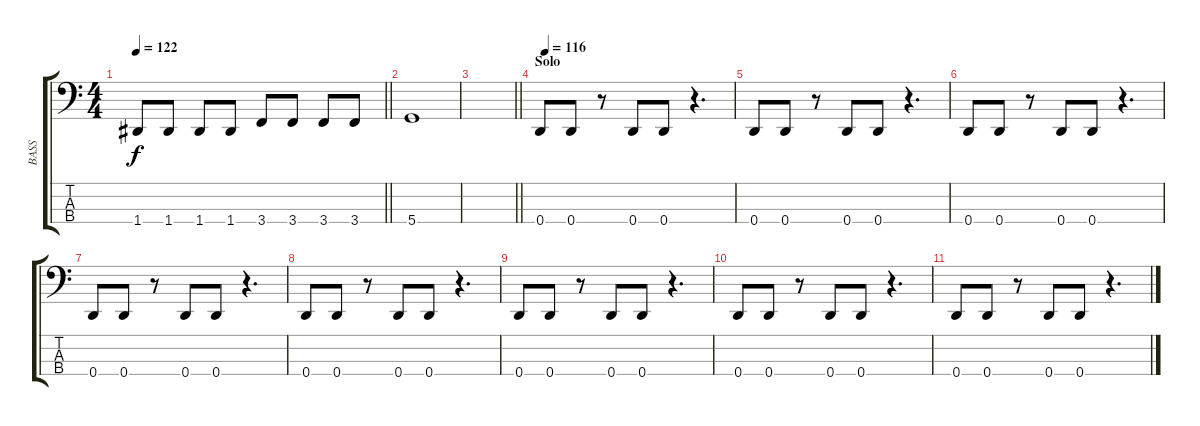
\track ("BASS" "BASS") {instrument electricbassfinger}
\staff {score tabs}
\tuning (F2 C2 G1 D1) {hide}
\ts (4 4)
\tempo 122
\clef f4
\barLineRight lightlight
\ks c
1.4.8{dy f} 1.4.8 1.4.8 1.4.8 3.4.8 3.4.8 3.4.8 3.4.8 |
5.4.1 |
\barLineRight lightlight
|
\section ("" "Solo")
\tempo (116 0.03125)
0.4.8 0.4.8 r.8 0.4.8{beam merge} 0.4.8 r.4{d} |
0.4.8 0.4.8 r.8 0.4.8{beam merge} 0.4.8 r.4{d} |
0.4.8 0.4.8 r.8 0.4.8{beam merge} 0.4.8 r.4{d} |
0.4.8 0.4.8 r.8 0.4.8{beam merge} 0.4.8 r.4{d} |
0.4.8 0.4.8 r.8 0.4.8{beam merge} 0.4.8 r.4{d} |
0.4.8 0.4.8 r.8 0.4.8{beam merge} 0.4.8 r.4{d} |
0.4.8 0.4.8 r.8 0.4.8{beam merge} 0.4.8 r.4{d} |
0.4.8 0.4.8 r.8 0.4.8{beam merge} 0.4.8 r.4{d}
